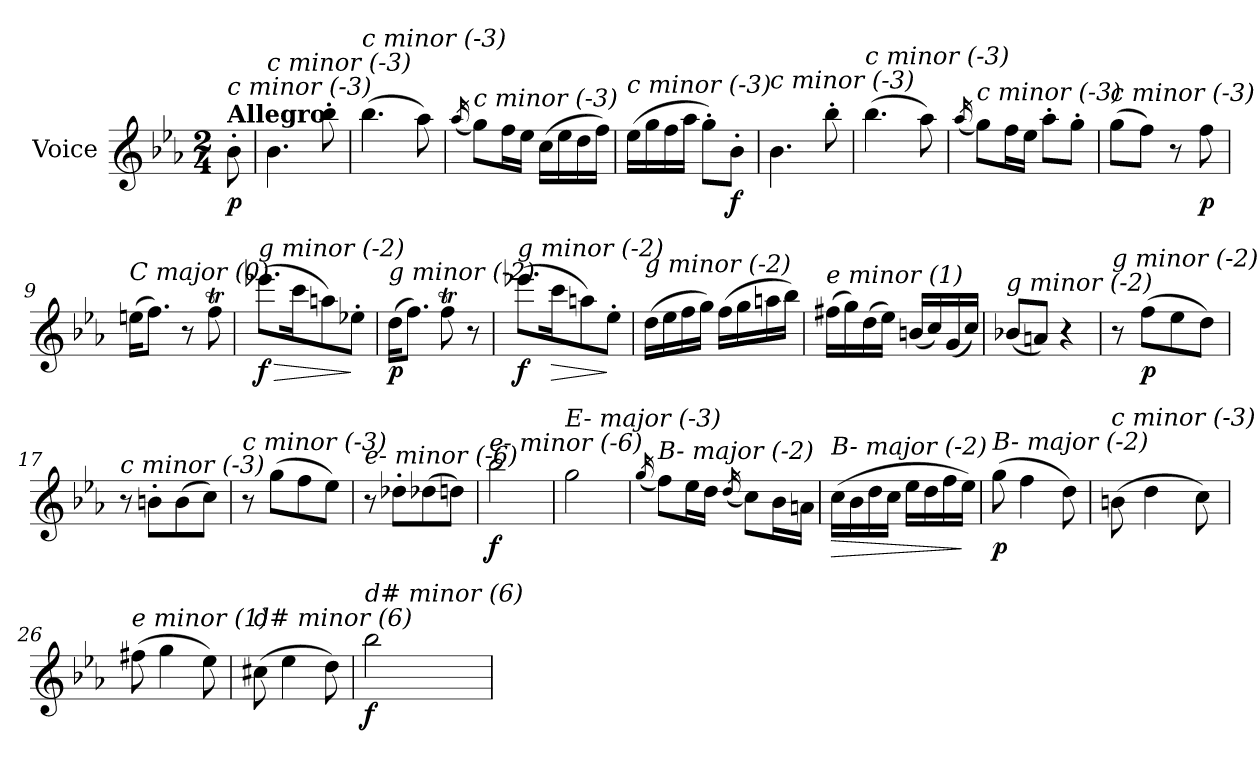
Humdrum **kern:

**kern	**dynam
*part1	*part1
*staff1	*staff1
*I"Voice	*
*clefG2	*
*k[b-e-a-]	*
*E-:	*
*M2/4	*
=	=
!LO:TX:a:B:t=Allegro	!
!LO:TX:i:t=c minor (-3)	!
!	!LO:DY:b
8b-'>\	p
=1	=1
!LO:TX:i:t=c minor (-3)	!
4.b-\	.
8bb-'>\	.
=2	=2
!LO:TX:i:t=c minor (-3)	!
(>4.bb-\	.
8aa-\)	.
=3	=3
(<16qaa-/	.
!LO:TX:i:t=c minor (-3)	!
8gg\L)	.
16ff\L	.
16ee-\JJ	.
(>16cc\LL	.
16ee-\	.
16dd\	.
16ff\JJ)	.
=4	=4
!LO:TX:i:t=c minor (-3)	!
(>16ee-\LL	.
16gg\	.
16ff\	.
16aa-\JJ	.
8gg'>\L)	.
!	!LO:DY:b
8b-'>\J	f
=5	=5
!LO:TX:i:t=c minor (-3)	!
4.b-\	.
8bb-'>\	.
=6	=6
!LO:TX:i:t=c minor (-3)	!
(>4.bb-\	.
8aa-\)	.
!!LO:LB:g=z
=7	=7
(<16qaa-/	.
!LO:TX:i:t=c minor (-3)	!
8gg\L)	.
16ff\L	.
16ee-\JJ	.
8aa-'>\L	.
8gg'>\J	.
=8	=8
!LO:TX:i:t=c minor (-3)	!
(>8gg\L	.
8ff\J)	.
8r	.
!	!LO:DY:b
8ff\	p
=9	=9
!LO:TX:i:t=C major (0)	!
(>16een\KL	.
8.ff\J)	.
8r	.
8ffT\	.
=10	=10
!LO:TX:i:t=g minor (-2)	!
!	!LO:HP:b
!	!LO:DY:n=1:b
(>8.eee-X\L	> f
16ccc\k	.
8aan\)	.
8ee-X'>\J	]
=11	=11
!LO:TX:i:t=g minor (-2)	!
!	!LO:DY:b
(>16dd\KL	p
8.ff\J)	.
8ffT\	.
8r	.
=12	=12
!LO:TX:i:t=g minor (-2)	!
!	!LO:DY:b
(>8.eee-X\L	f
!	!LO:HP:b
16ccc\k	>
8aan\)	.
8ee-'>\J	]
!!LO:LB:g=z
=13	=13
!LO:TX:i:t=g minor (-2)	!
(>16dd\LL	.
16ee-\	.
16ff\	.
16gg\JJ)	.
(>16ff\LL	.
16gg\	.
16aan\	.
16bb-\JJ)	.
=14	=14
!LO:TX:i:t=e minor (1)	!
(>16ff#X\LL	.
16gg\)	.
(>16dd\	.
16ee-\JJ)	.
(<16bn/LL	.
16cc/)	.
(<16g/	.
16cc/JJ)	.
=15	=15
!LO:TX:i:t=g minor (-2)	!
(<8b-X/L	.
8an/J)	.
4r	.
=16	=16
!LO:TX:i:t=g minor (-2)	!
8r	.
!	!LO:DY:b
(>8ff\L	p
8ee-\	.
8dd\J)	.
=17	=17
!LO:TX:i:t=c minor (-3)	!
8r	.
8bn'>\L	.
(>8b\	.
8cc\J)	.
!!LO:LB:g=z
=18	=18
!LO:TX:i:t=c minor (-3)	!
8r	.
(>8gg\L	.
8ff\	.
8ee-\J)	.
=19	=19
!LO:TX:i:t=e- minor (-6)	!
8r	.
8dd-X'>i\L	.
(>8dd-Xi\	.
8dd\J)	.
=20	=20
!LO:TX:i:t=e- minor (-6)	!
!	!LO:DY:b
2bb-\	f
=21	=21
!LO:TX:i:t=E- major (-3)	!
2gg\	.
=22	=22
(<16qgg/	.
!LO:TX:i:t=B- major (-2)	!
8ff\L)	.
16ee-\L	.
16dd\JJ	.
(<16qdd/	.
8cc\L)	.
16b-\L	.
16an\JJ	.
=23	=23
!LO:TX:i:t=B- major (-2)	!
!	!LO:HP:b
(>16cc\LL	>
16b-\	.
16dd\	.
16cc\JJ	.
16ee-\LL	.
16dd\	.
16ff\	.
16ee-\JJ)	]
!!LO:LB:g=z
=24	=24
!LO:TX:i:t=B- major (-2)	!
!	!LO:DY:b
(>8gg\	p
4ff\	.
8dd\)	.
=25	=25
!LO:TX:i:t=c minor (-3)	!
(>8bn\	.
4dd\	.
8cc\)	.
=26	=26
!LO:TX:i:t=e minor (1)	!
(>8ff#X\	.
4gg\	.
8ee-\)	.
=27	=27
!LO:TX:i:t=d# minor (6)	!
(>8cc#X\	.
4ee-\	.
8dd\)	.
=28	=28
!LO:TX:i:t=d# minor (6)	!
!	!LO:DY:b
2bb-\	f
=	=
*-	*-
